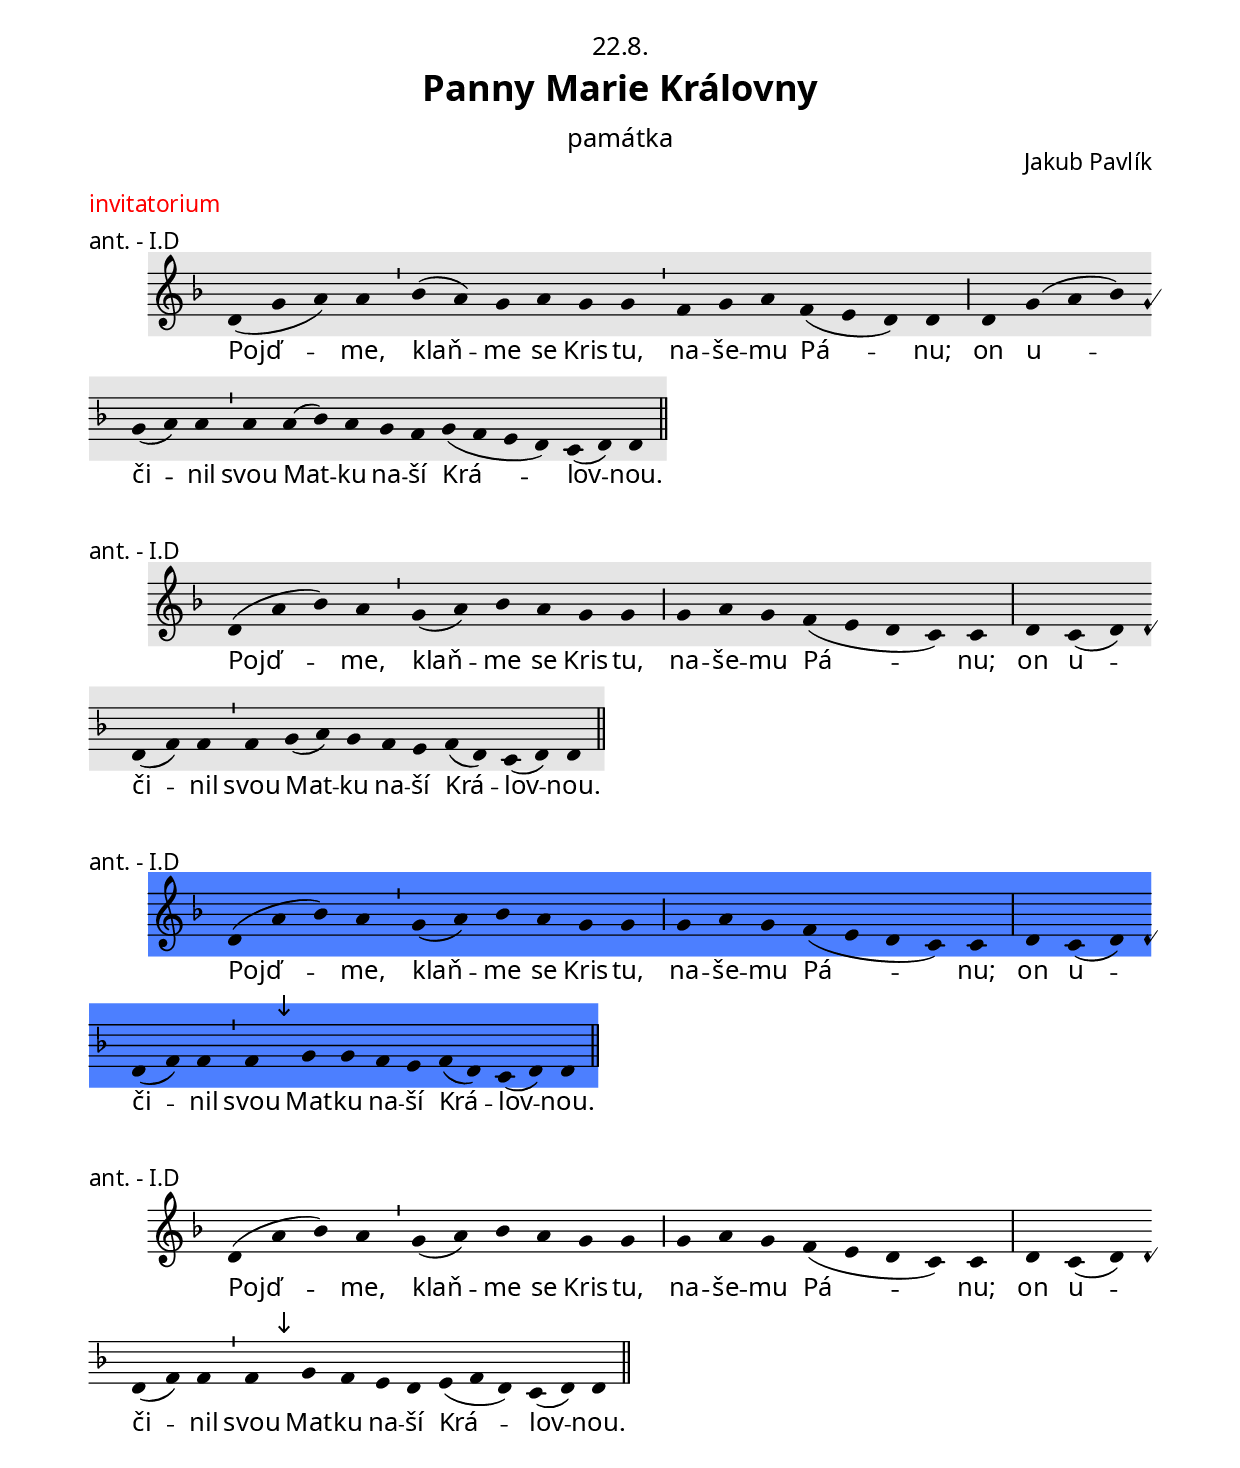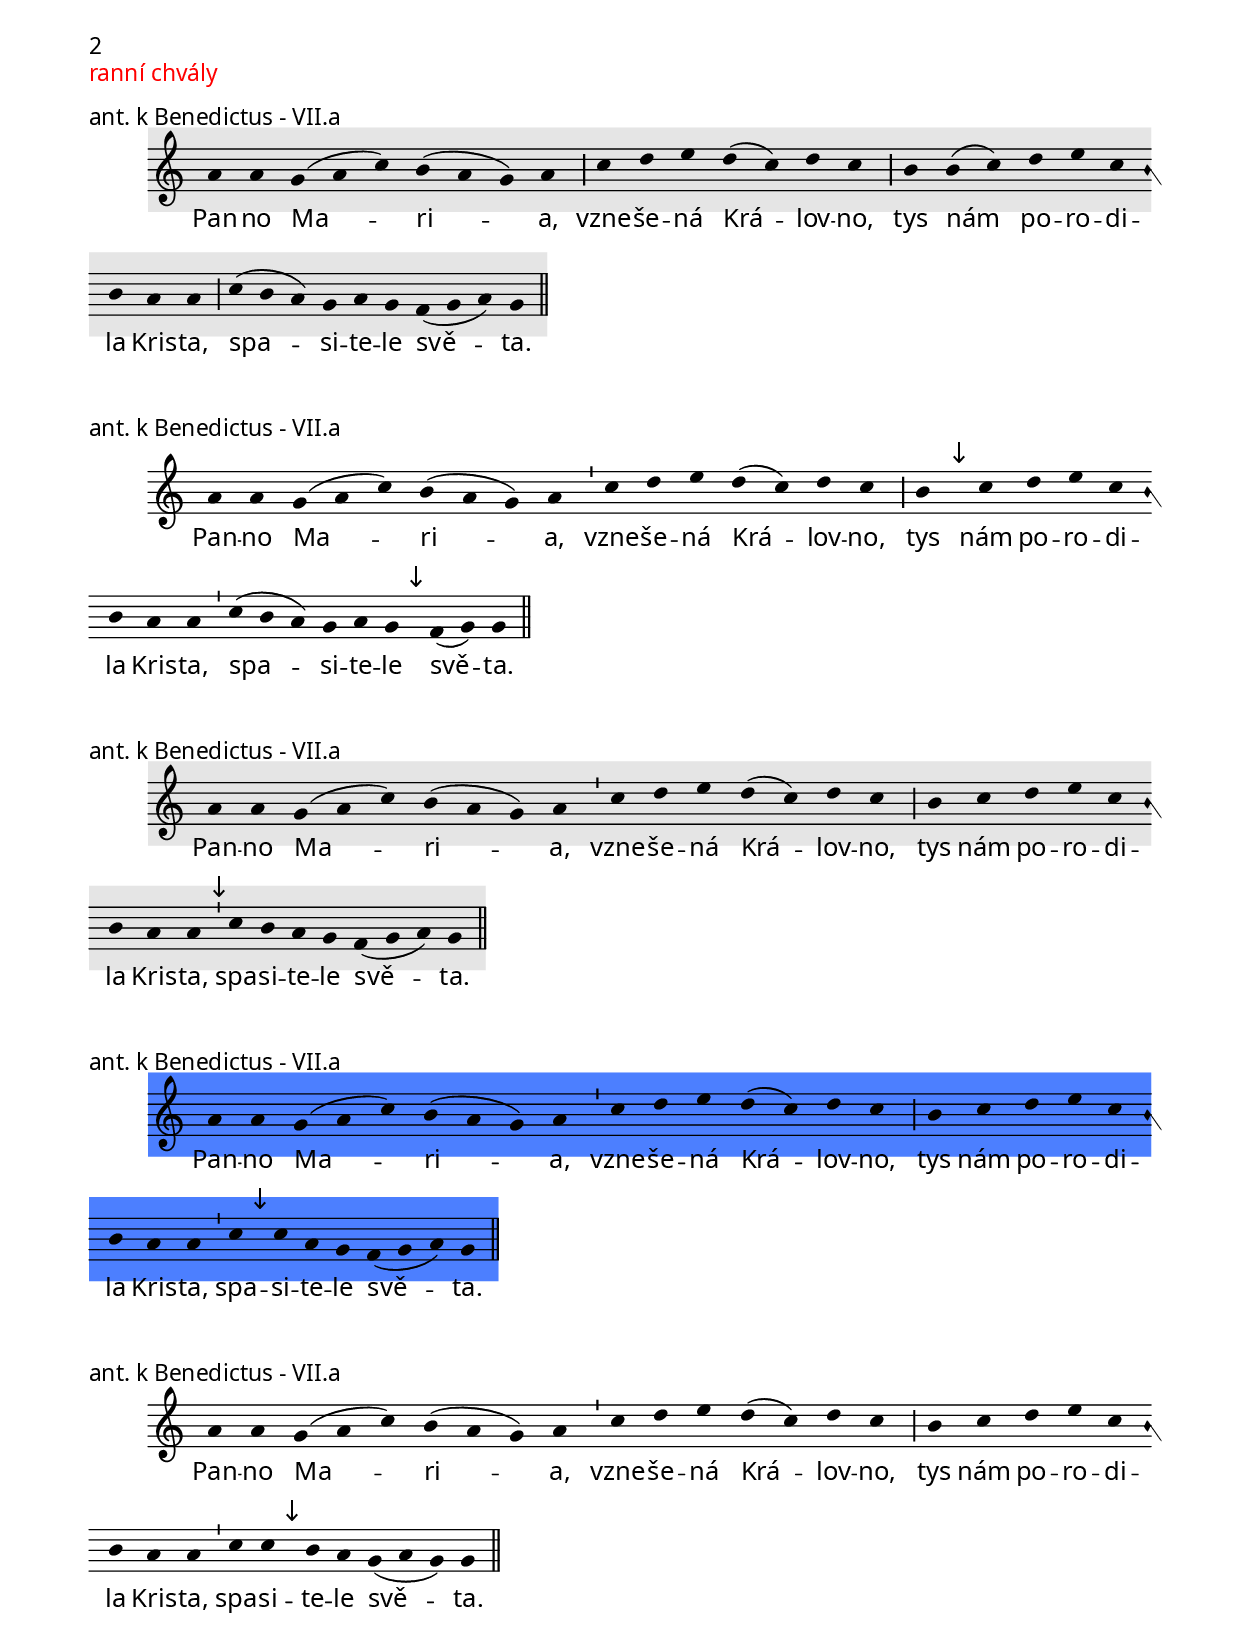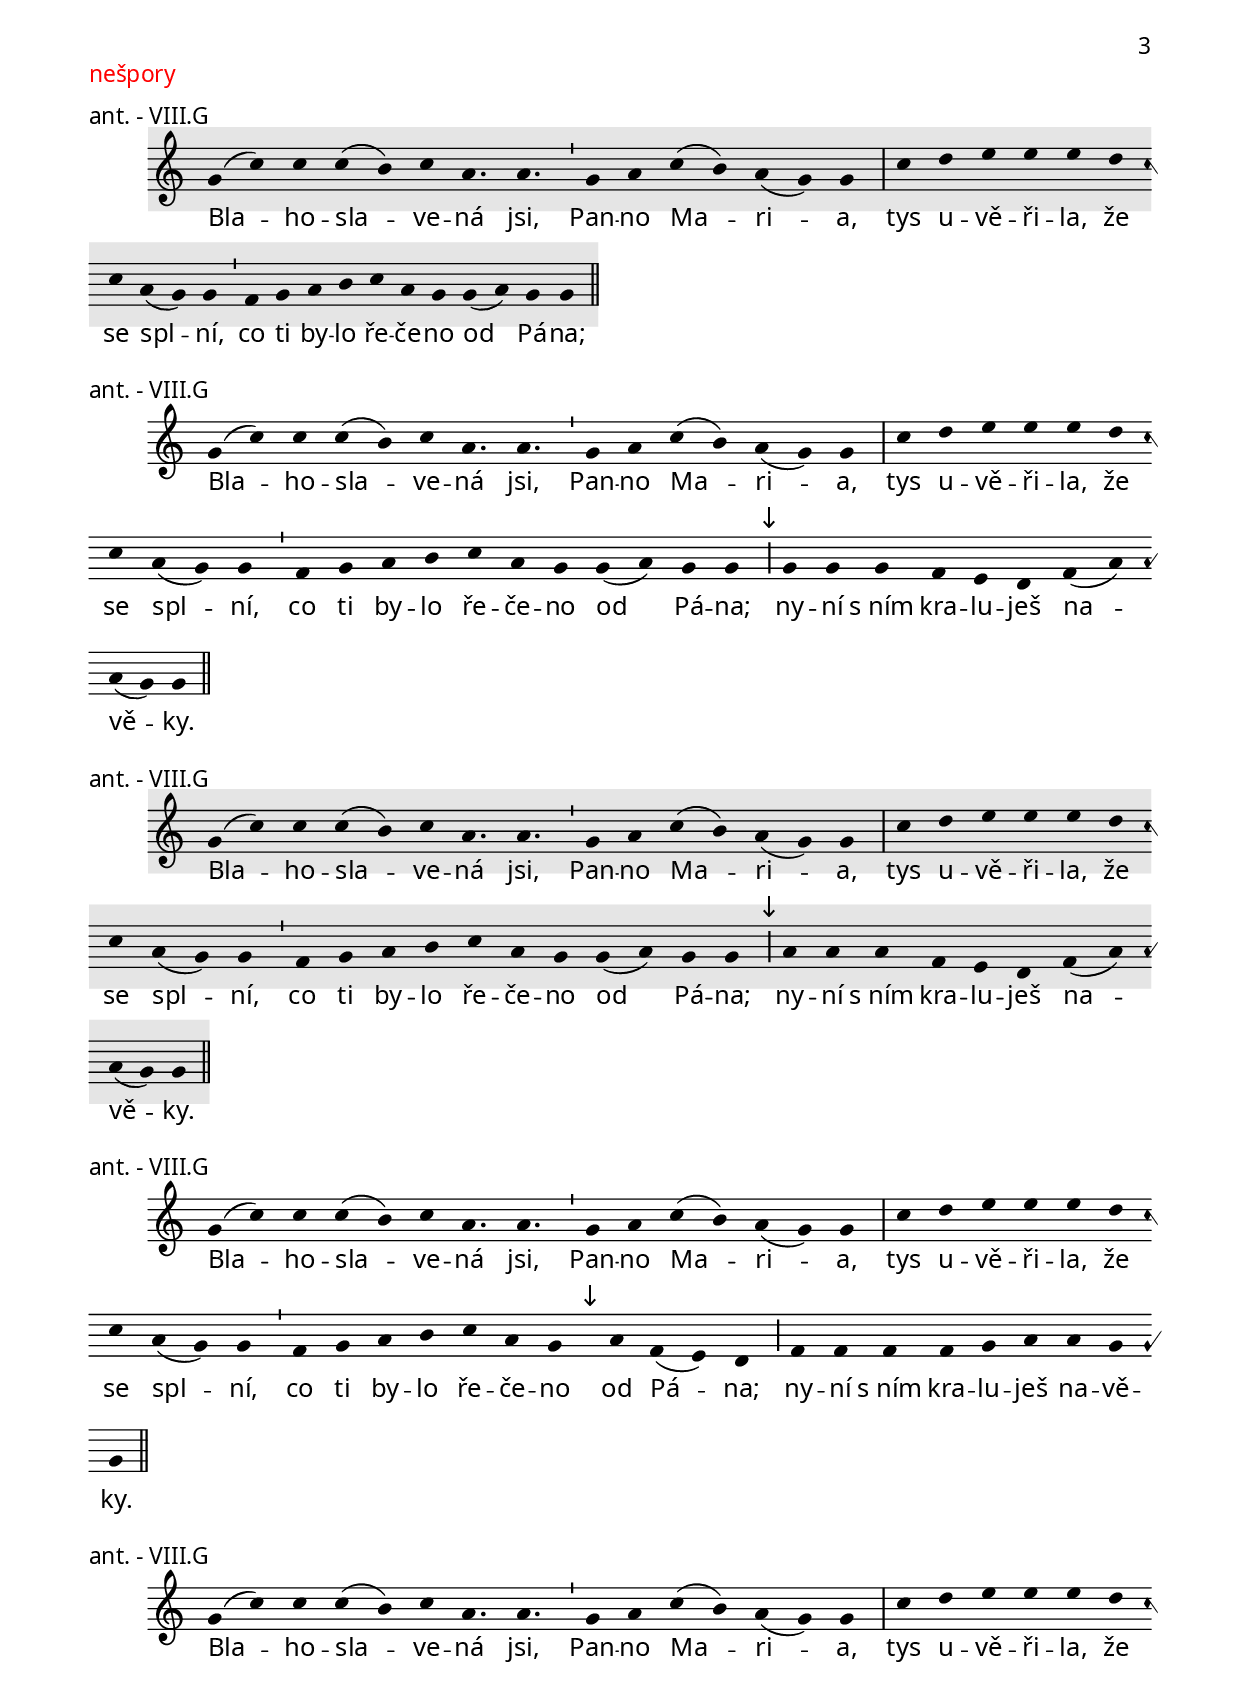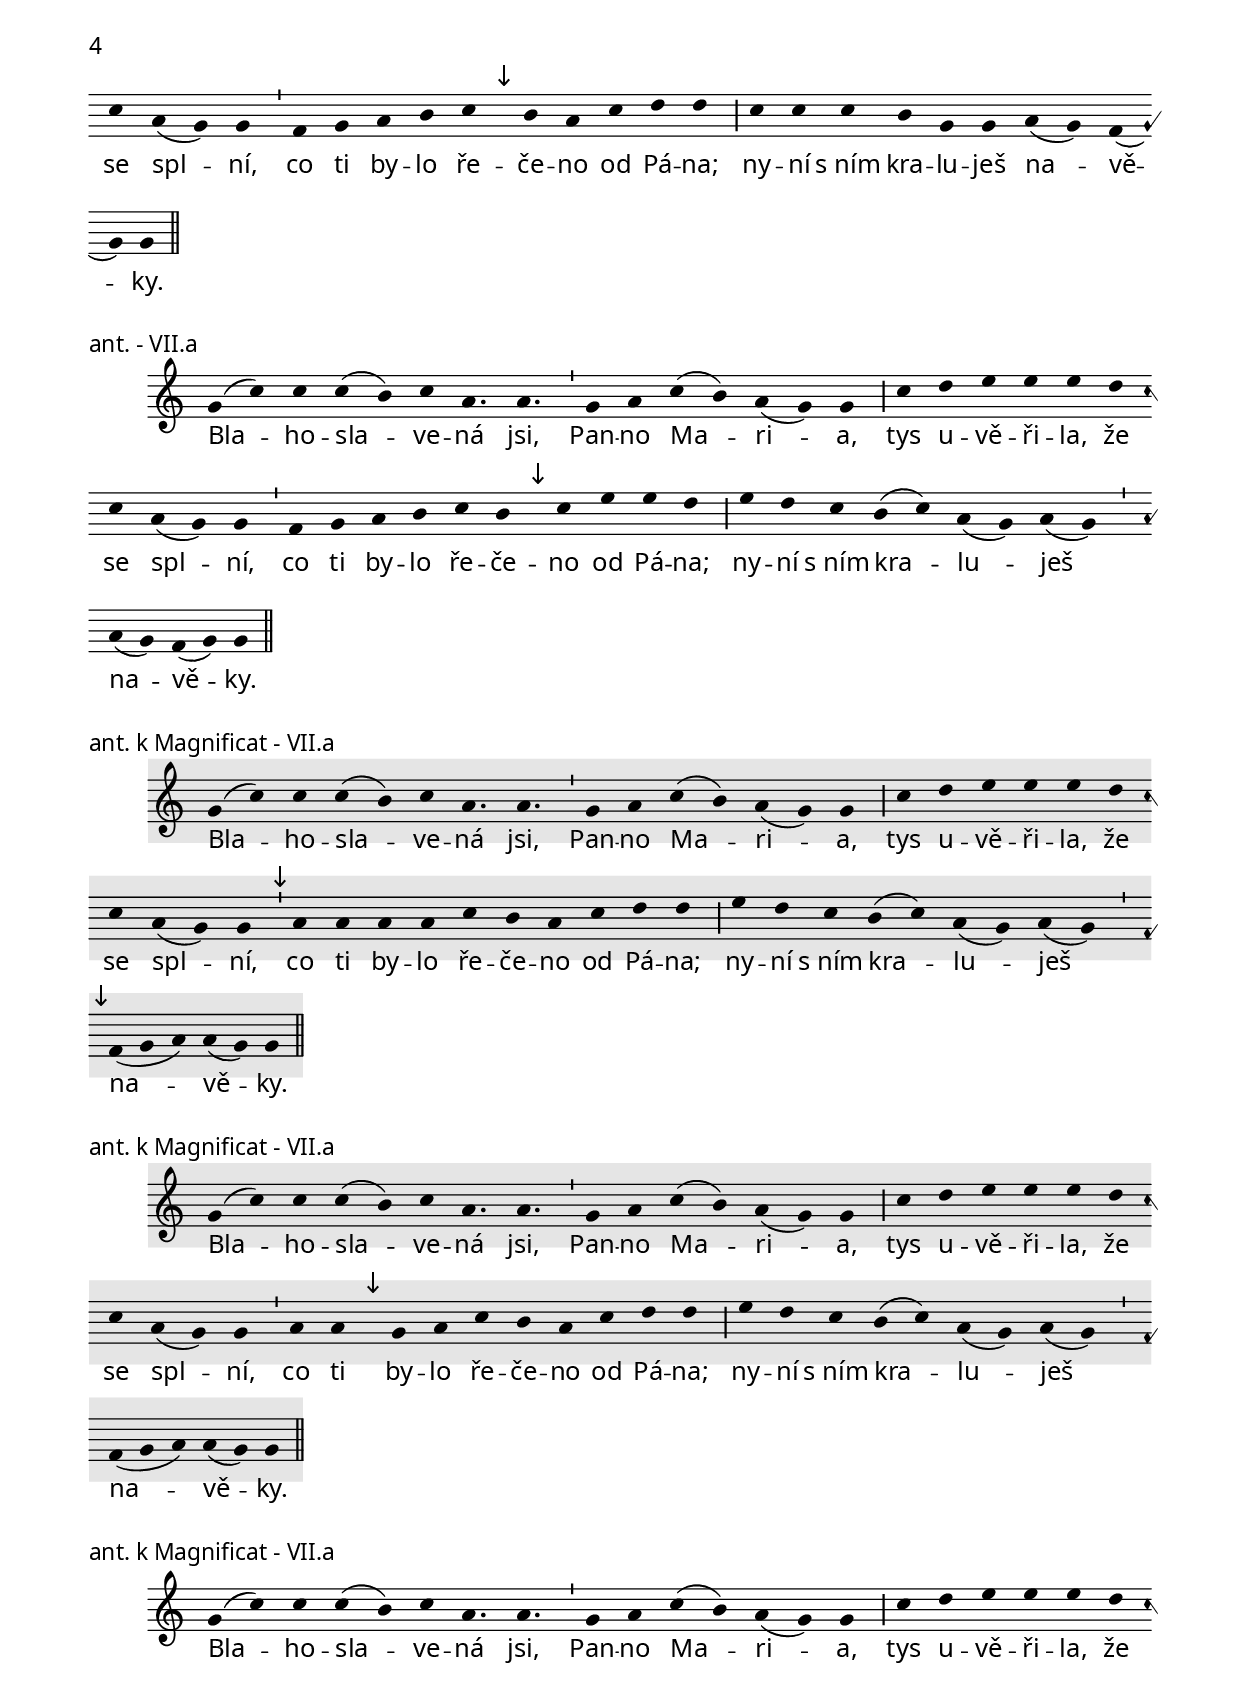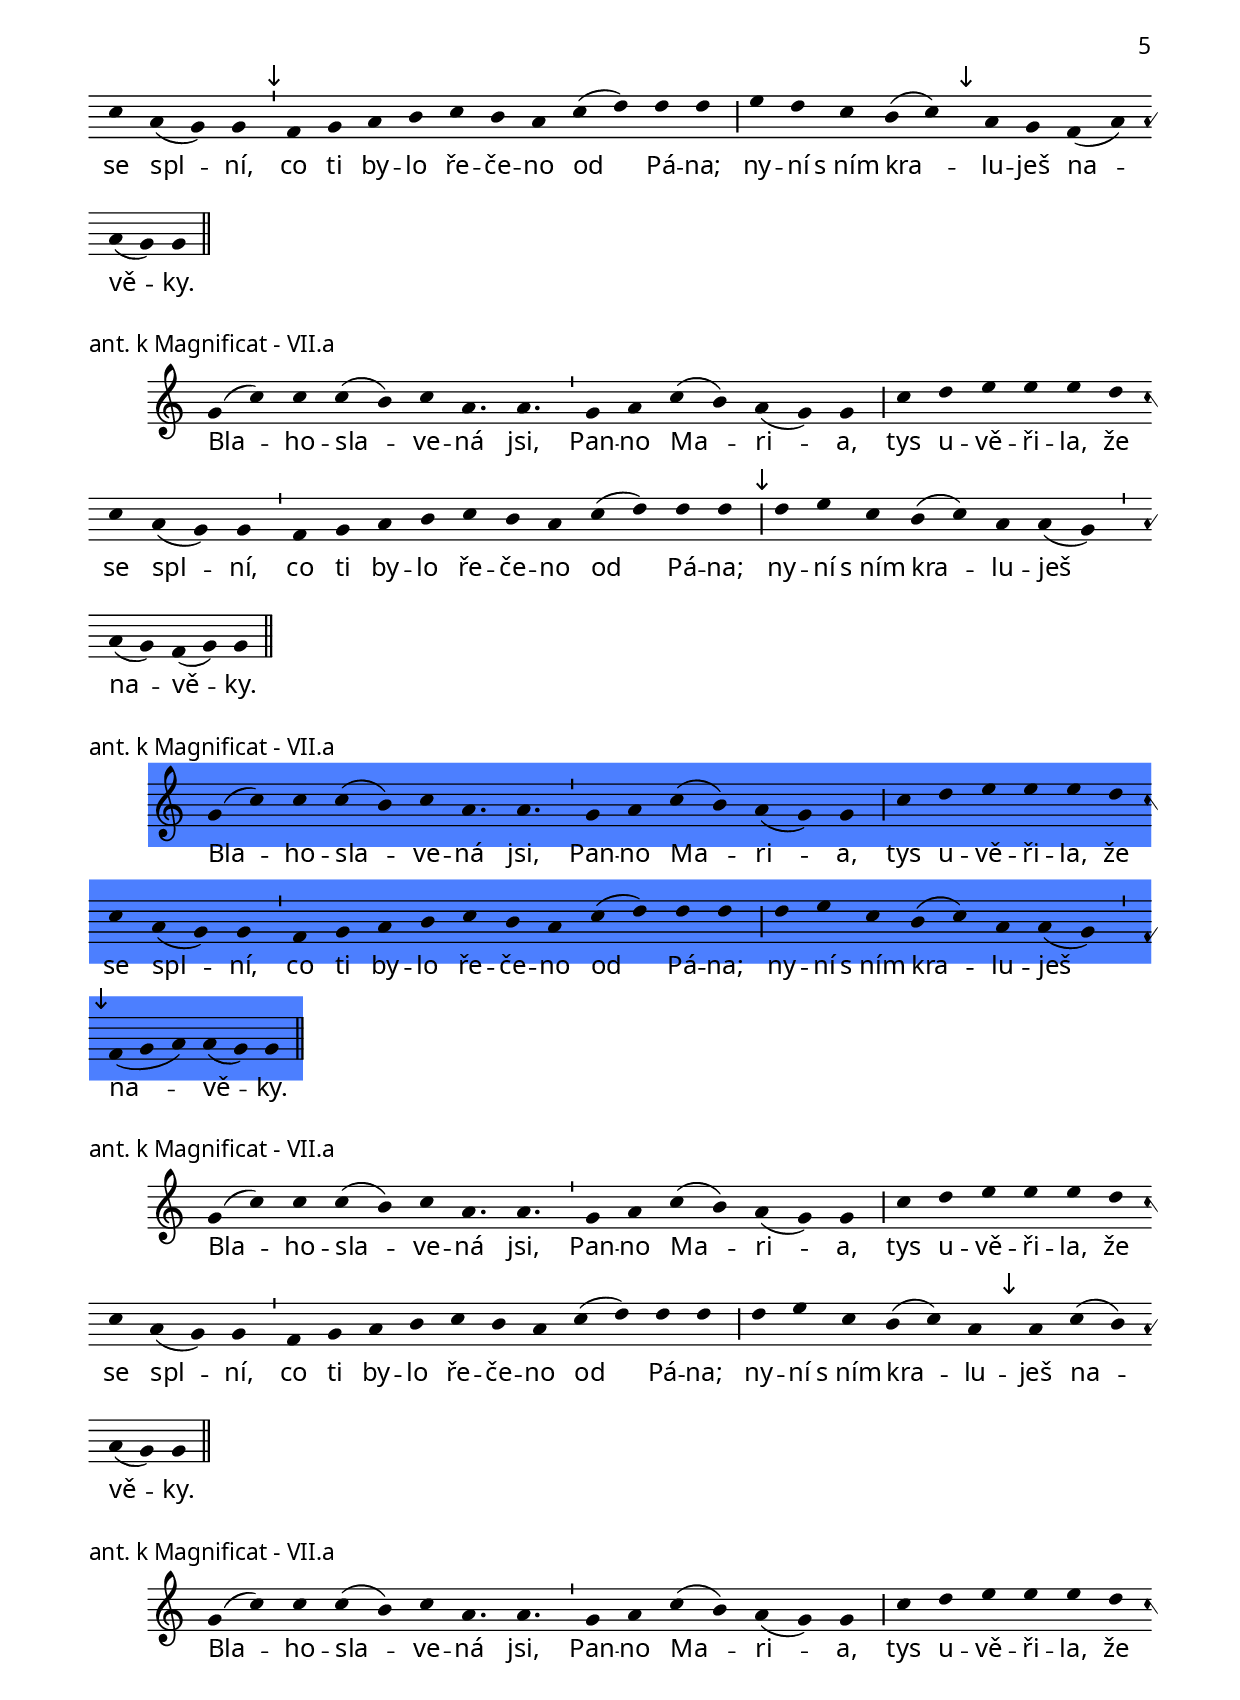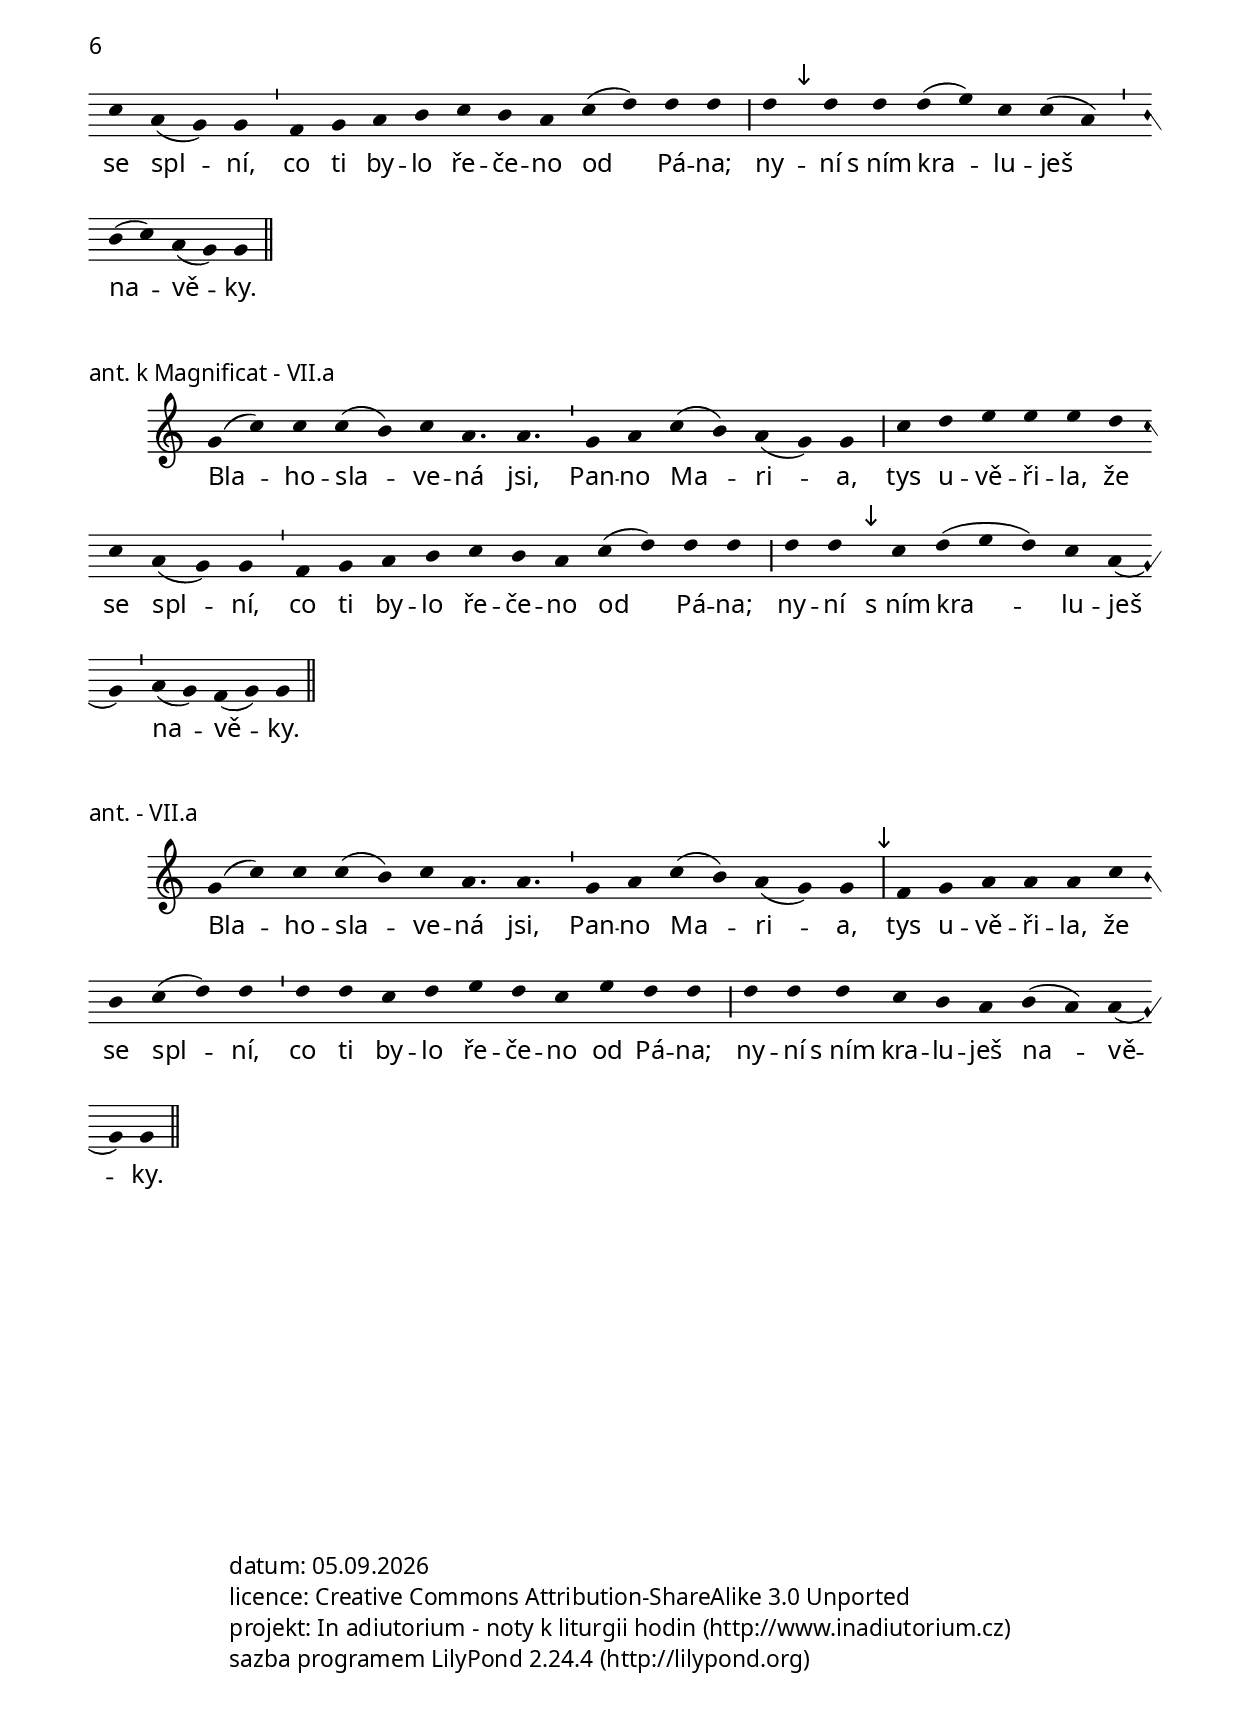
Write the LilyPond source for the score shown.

\version "2.15.40"

\include "../spolecne.ly"
\include "../dilyresponsorii.ly"

\header {
  title = \markup\titleSvatek
            "Panny Marie Královny"
            památka
            22.8.
  composer = "Jakub Pavlík"
}

\markup {\nadpisHodinka {"invitatorium"}}

\score {
  \relative c' {
    \zvyraznovacSedy
    \choralniRezim
    \key f \major
    d4( g a) a \barMin bes( a) g a g g \barMin f g a f( e d) d \barMaior
    d g( a bes) g( a) a \barMin a a( bes) a g f g( f e d) c( d) d \barFinalis
  }
  \addlyrics {
    Pojď -- me, klaň -- me se Kris -- tu,
    na -- še -- mu Pá -- nu;
    on u -- či -- nil svou Mat -- ku na -- ší Krá -- lov -- nou.
  }
  \header {
    quid = "ant."
    modus = "I"
    differentia = "D"
    psalmus = ""
    id = "invit"
    piece = \markup {\sestavTitulekBezZalmu}
  }
}

\score {
  \relative c' {
    \zvyraznovacSedy
    \choralniRezim
    \key f \major
    d4( a' bes) a \barMin g( a) bes a g g \barMaior
    g a g f( e d c) c \barMax
    d c( d) d( f) f \barMin
    f g( a) g f e f( d) c( d) d \barFinalis
  }
  \addlyrics {
    Pojď -- me, klaň -- me se Kris -- tu,
    na -- še -- mu Pá -- nu;
    on u -- či -- nil
    svou Mat -- ku na -- ší Krá -- lov -- nou.
  }
  \header {
    quid = "ant."
    modus = "I"
    differentia = "D"
    psalmus = ""
    id = "invit"
    piece = \markup {\sestavTitulekBezZalmu}
  }
}

\score {
  \relative c' {
    \zvyraznovacModry
    \choralniRezim
    \key f \major
    d4( a' bes) a \barMin g( a) bes a g g \barMaior
    g a g f( e d c) c \barMax
    d c( d) d( f) f \barMin
    f \mark\sipka g g f e f( d) c( d) d \barFinalis
  }
  \addlyrics {
    Pojď -- me, klaň -- me se Kris -- tu,
    na -- še -- mu Pá -- nu;
    on u -- či -- nil
    svou Mat -- ku na -- ší Krá -- lov -- nou.
  }
  \header {
    quid = "ant."
    modus = "I"
    differentia = "D"
    psalmus = ""
    id = "invit"
    piece = \markup {\sestavTitulekBezZalmu}
  }
}

\score {
  \relative c' {
    \choralniRezim
    \key f \major
    d4( a' bes) a \barMin g( a) bes a g g \barMaior
    g a g f( e d c) c \barMax
    d c( d) d( f) f \barMin
    f \mark\sipka g f e d e( f d) c( d) d \barFinalis
  }
  \addlyrics {
    Pojď -- me, klaň -- me se Kris -- tu,
    na -- še -- mu Pá -- nu;
    on u -- či -- nil
    svou Mat -- ku na -- ší Krá -- lov -- nou.
  }
  \header {
    quid = "ant."
    modus = "I"
    differentia = "D"
    psalmus = ""
    id = "invit"
    piece = \markup {\sestavTitulekBezZalmu}
  }
}

\pageBreak

\markup {\nadpisHodinka {"ranní chvály"}}

\score {
  \relative c'' {
    \zvyraznovacSedy
    \choralniRezim
    a4 a g( a c) b( a g) a \barMaior
    c d e d( c) d c \barMaior
    b b( c) d e c b a a \barMaior
    c( b a) g a g f( g a) g \barFinalis
  }
  \addlyrics {
    Pan -- no Ma -- ri -- a,
    vzne -- še -- ná Krá -- lov -- no,
    tys nám po -- ro -- di -- la Kris -- ta,
    spa -- si -- te -- le svě -- ta.
  }
  \header {
    quid = "ant. k Benedictus"
    modus = "VII"
    differentia = "a"
    psalmus = ""
    id = "aben"
    piece = \markup {\sestavTitulekBezZalmu}
  }
}

\score {
  \relative c'' {
    \choralniRezim
    a4 a g( a c) b( a g) a \barMin
    c d e d( c) d c \barMaior
    b \mark\sipka c d e c b a a \barMin
    c( b a) g a g \mark\sipka f( g) g \barFinalis
  }
  \addlyrics {
    Pan -- no Ma -- ri -- a,
    vzne -- še -- ná Krá -- lov -- no,
    tys nám po -- ro -- di -- la Kris -- ta,
    spa -- si -- te -- le svě -- ta.
  }
  \header {
    quid = "ant. k Benedictus"
    modus = "VII"
    differentia = "a"
    psalmus = ""
    id = "aben"
    piece = \markup {\sestavTitulekBezZalmu}
  }
}

\score {
  \relative c'' {
    \zvyraznovacSedy
    \choralniRezim
    a4 a g( a c) b( a g) a \barMin
    c d e d( c) d c \barMaior
    b c d e c b a a \barMin
    \mark\sipka c b a g f( g a) g \barFinalis
  }
  \addlyrics {
    Pan -- no Ma -- ri -- a,
    vzne -- še -- ná Krá -- lov -- no,
    tys nám po -- ro -- di -- la Kris -- ta,
    spa -- si -- te -- le svě -- ta.
  }
  \header {
    quid = "ant. k Benedictus"
    modus = "VII"
    differentia = "a"
    psalmus = ""
    id = "aben"
    piece = \markup {\sestavTitulekBezZalmu}
  }
}

\score {
  \relative c'' {
    \zvyraznovacModry
    \choralniRezim
    a4 a g( a c) b( a g) a \barMin
    c d e d( c) d c \barMaior
    b c d e c b a a \barMin
    c \mark\sipka c a g f( g a) g \barFinalis
  }
  \addlyrics {
    Pan -- no Ma -- ri -- a,
    vzne -- še -- ná Krá -- lov -- no,
    tys nám po -- ro -- di -- la Kris -- ta,
    spa -- si -- te -- le svě -- ta.
  }
  \header {
    quid = "ant. k Benedictus"
    modus = "VII"
    differentia = "a"
    psalmus = ""
    id = "aben"
    piece = \markup {\sestavTitulekBezZalmu}
  }
}

\score {
  \relative c'' {
    \choralniRezim
    a4 a g( a c) b( a g) a \barMin
    c d e d( c) d c \barMaior
    b c d e c b a a \barMin
    c c \mark\sipka b a g( a g) g \barFinalis
  }
  \addlyrics {
    Pan -- no Ma -- ri -- a,
    vzne -- še -- ná Krá -- lov -- no,
    tys nám po -- ro -- di -- la Kris -- ta,
    spa -- si -- te -- le svě -- ta.
  }
  \header {
    quid = "ant. k Benedictus"
    modus = "VII"
    differentia = "a"
    psalmus = ""
    id = "aben"
    piece = \markup {\sestavTitulekBezZalmu}
  }
}

\pageBreak

\markup {\nadpisHodinka {"nešpory"}}

\score {
  \relative c'' {
    \zvyraznovacSedy
    \choralniRezim
    g4( c) c c( b) c a4. a \barMin g4 a c( b) a( g) g \barMax
    c d e e e d c a( g) g \barMin f g a b c a g g( a) g g \barFinalis

  }
  \addlyrics {
    Bla -- ho -- sla -- ve -- ná jsi, Pan -- no Ma -- ri -- a,
    tys u -- vě -- ři -- la, že se spl -- ní,
    co ti by -- lo ře -- če -- no od Pá -- na;
    ny -- ní s_ním kra -- lu -- ješ na -- vě -- ky.
  }
  \header {
    quid = "ant."
    modus = "VIII"
    differentia = "G"
    psalmus = ""
    placet = "chybí závěr!"
    id = "amag"
    fons = "commune o PM, 2. nešp., k Magnificat; doplněn závěr"
    piece = \markup {\sestavTitulekBezZalmu}
  }
}

\score {
  \relative c'' {
    \choralniRezim
    g4( c) c c( b) c a4. a \barMin
    g4 a c( b) a( g) g \barMax
    c d e e e d c a( g) g \barMin
    f g a b c a g g( a) g g \barMaior
    \mark\sipka g g g f e d f( a) a( g) g \barFinalis
  }
  \addlyrics {
    Bla -- ho -- sla -- ve -- ná jsi,
    Pan -- no Ma -- ri -- a,
    tys u -- vě -- ři -- la, že se spl -- ní,
    co ti by -- lo ře -- če -- no od Pá -- na;
    ny -- ní s_ním kra -- lu -- ješ na -- vě -- ky.
  }
  \header {
    quid = "ant."
    modus = "VIII"
    differentia = "G"
    psalmus = ""
    id = "amag"
    fial = "commune/commune_maria.ly#2ne-amag?+zaver"
    piece = \markup {\sestavTitulekBezZalmu}
  }
}

\score {
  \relative c'' {
    \zvyraznovacSedy
    \choralniRezim
    g4( c) c c( b) c a4. a \barMin
    g4 a c( b) a( g) g \barMax
    c d e e e d c a( g) g \barMin
    f g a b c a g g( a) g g \barMaior
    \mark\sipka a a a f e d f( a) a( g) g \barFinalis
  }
  \addlyrics {
    Bla -- ho -- sla -- ve -- ná jsi,
    Pan -- no Ma -- ri -- a,
    tys u -- vě -- ři -- la, že se spl -- ní,
    co ti by -- lo ře -- če -- no od Pá -- na;
    ny -- ní s_ním kra -- lu -- ješ na -- vě -- ky.
  }
  \header {
    quid = "ant."
    modus = "VIII"
    differentia = "G"
    psalmus = ""
    id = "amag"
    fial = "commune/commune_maria.ly#2ne-amag?+zaver"
    piece = \markup {\sestavTitulekBezZalmu}
  }
}

\score {
  \relative c'' {
    \choralniRezim
    g4( c) c c( b) c a4. a \barMin
    g4 a c( b) a( g) g \barMax
    c d e e e d c a( g) g \barMin
    f g a b c a g \mark\sipka a f( e) d \barMaior
    f f f f g a a g g \barFinalis
  }
  \addlyrics {
    Bla -- ho -- sla -- ve -- ná jsi,
    Pan -- no Ma -- ri -- a,
    tys u -- vě -- ři -- la, že se spl -- ní,
    co ti by -- lo ře -- če -- no od Pá -- na;
    ny -- ní s_ním kra -- lu -- ješ na -- vě -- ky.
  }
  \header {
    quid = "ant."
    modus = "VIII"
    differentia = "G"
    psalmus = ""
    id = "amag"
    fial = "commune/commune_maria.ly#2ne-amag?+zaver"
    piece = \markup {\sestavTitulekBezZalmu}
  }
}

\score {
  \relative c'' {
    \choralniRezim
    g4( c) c c( b) c a4. a \barMin
    g4 a c( b) a( g) g \barMax
    c d e e e d c a( g) g \barMin
    f g a b c \mark\sipka b a c d d \barMaior
    c c c b g g a( g) f( g) g \barFinalis
  }
  \addlyrics {
    Bla -- ho -- sla -- ve -- ná jsi,
    Pan -- no Ma -- ri -- a,
    tys u -- vě -- ři -- la, že se spl -- ní,
    co ti by -- lo ře -- če -- no od Pá -- na;
    ny -- ní s_ním kra -- lu -- ješ na -- vě -- ky.
  }
  \header {
    quid = "ant."
    modus = "VIII"
    differentia = "G"
    psalmus = ""
    id = "amag"
    fial = "commune/commune_maria.ly#2ne-amag?+zaver"
    piece = \markup {\sestavTitulekBezZalmu}
  }
}

\score {
  \relative c'' {
    \choralniRezim
    g4( c) c c( b) c a4. a \barMin
    g4 a c( b) a( g) g \barMaior
    c d e e e d c a( g) g \barMin
    f g a b c b \mark\sipka c e e d \barMaior
    e d c b( c) a( g) a( g) \barMin
    a( g) f( g) g \barFinalis
  }
  \addlyrics {
    Bla -- ho -- sla -- ve -- ná jsi,
    Pan -- no Ma -- ri -- a,
    tys u -- vě -- ři -- la, že se spl -- ní,
    co ti by -- lo ře -- če -- no od Pá -- na;
    ny -- ní s_ním kra -- lu -- ješ
    na -- vě -- ky.
  }
  \header {
    quid = "ant."
    modus = "VII"
    differentia = "a"
    psalmus = ""
    id = "amag"
    fial = "commune/commune_maria.ly#2ne-amag?zacatek"
    piece = \markup {\sestavTitulekBezZalmu}
  }
}

\score {
  \relative c'' {
    \zvyraznovacSedy
    \choralniRezim
    g4( c) c c( b) c a4. a \barMin
    g4 a c( b) a( g) g \barMaior
    c d e e e d c a( g) g \barMin
    \mark\sipka a a a a c b a c d d \barMaior
    e d c b( c) a( g) a( g) \barMin
    \mark\sipka f( g a) a( g) g \barFinalis
  }
  \addlyrics {
    Bla -- ho -- sla -- ve -- ná jsi,
    Pan -- no Ma -- ri -- a,
    tys u -- vě -- ři -- la, že se spl -- ní,
    co ti by -- lo ře -- če -- no od Pá -- na;
    ny -- ní s_ním kra -- lu -- ješ
    na -- vě -- ky.
  }
  \header {
    quid = "ant. k Magnificat"
    modus = "VII"
    differentia = "a"
    psalmus = ""
    id = "amag"
    fial = "commune/commune_maria.ly#2ne-amag?zacatek"
    piece = \markup {\sestavTitulekBezZalmu}
  }
}

\score {
  \relative c'' {
    \zvyraznovacSedy
    \choralniRezim
    g4( c) c c( b) c a4. a \barMin
    g4 a c( b) a( g) g \barMaior
    c d e e e d c a( g) g \barMin
    a a \mark\sipka g a c b a c d d \barMaior
    e d c b( c) a( g) a( g) \barMin
    f( g a) a( g) g \barFinalis
  }
  \addlyrics {
    Bla -- ho -- sla -- ve -- ná jsi,
    Pan -- no Ma -- ri -- a,
    tys u -- vě -- ři -- la, že se spl -- ní,
    co ti by -- lo ře -- če -- no od Pá -- na;
    ny -- ní s_ním kra -- lu -- ješ
    na -- vě -- ky.
  }
  \header {
    quid = "ant. k Magnificat"
    modus = "VII"
    differentia = "a"
    psalmus = ""
    placet = "2 úplně nedrží pohromadě"
    id = "amag"
    fial = "commune/commune_maria.ly#2ne-amag?zacatek=27"
    piece = \markup {\sestavTitulekBezZalmu}
  }
}

\score {
  \relative c'' {
    \choralniRezim
    g4( c) c c( b) c a4. a \barMin
    g4 a c( b) a( g) g \barMaior
    c d e e e d c a( g) g \barMin
    \mark\sipka f g a b c b a c( d) d d \barMaior
    e d c b( c) \mark\sipka a g
    f( a) a( g) g \barFinalis
  }
  \addlyrics {
    Bla -- ho -- sla -- ve -- ná jsi,
    Pan -- no Ma -- ri -- a,
    tys u -- vě -- ři -- la, že se spl -- ní,
    co ti by -- lo ře -- če -- no od Pá -- na;
    ny -- ní s_ním kra -- lu -- ješ
    na -- vě -- ky.
  }
  \header {
    quid = "ant. k Magnificat"
    modus = "VII"
    differentia = "a"
    psalmus = ""
    id = "amag"
    fial = "commune/commune_maria.ly#2ne-amag?zacatek"
    piece = \markup {\sestavTitulekBezZalmu}
  }
}

\score {
  \relative c'' {
    \choralniRezim
    g4( c) c c( b) c a4. a \barMin
    g4 a c( b) a( g) g \barMaior
    c d e e e d c a( g) g \barMin
    f g a b c b a c( d) d d \barMaior
    \mark\sipka d e c b( c) a a( g) \barMin
    a( g) f( g) g \barFinalis
  }
  \addlyrics {
    Bla -- ho -- sla -- ve -- ná jsi,
    Pan -- no Ma -- ri -- a,
    tys u -- vě -- ři -- la, že se spl -- ní,
    co ti by -- lo ře -- če -- no od Pá -- na;
    ny -- ní s_ním kra -- lu -- ješ
    na -- vě -- ky.
  }
  \header {
    quid = "ant. k Magnificat"
    modus = "VII"
    differentia = "a"
    psalmus = ""
    id = "amag"
    fial = "commune/commune_maria.ly#2ne-amag?zacatek"
    piece = \markup {\sestavTitulekBezZalmu}
  }
}

\score {
  \relative c'' {
    \zvyraznovacModry
    \choralniRezim
    g4( c) c c( b) c a4. a \barMin
    g4 a c( b) a( g) g \barMaior
    c d e e e d c a( g) g \barMin
    f g a b c b a c( d) d d \barMaior
    d e c b( c) a a( g) \barMin
    \mark\sipka f( g a) a( g) g \barFinalis
  }
  \addlyrics {
    Bla -- ho -- sla -- ve -- ná jsi,
    Pan -- no Ma -- ri -- a,
    tys u -- vě -- ři -- la, že se spl -- ní,
    co ti by -- lo ře -- če -- no od Pá -- na;
    ny -- ní s_ním kra -- lu -- ješ
    na -- vě -- ky.
  }
  \header {
    quid = "ant. k Magnificat"
    modus = "VII"
    differentia = "a"
    psalmus = ""
    id = "amag"
    fial = "commune/commune_maria.ly#2ne-amag?zacatek=33"
    piece = \markup {\sestavTitulekBezZalmu}
  }
}

\score {
  \relative c'' {
    \choralniRezim
    g4( c) c c( b) c a4. a \barMin
    g4 a c( b) a( g) g \barMaior
    c d e e e d c a( g) g \barMin
    f g a b c b a c( d) d d \barMaior
    d e c b( c) a \mark\sipka a
    c( b) a( g) g \barFinalis
  }
  \addlyrics {
    Bla -- ho -- sla -- ve -- ná jsi,
    Pan -- no Ma -- ri -- a,
    tys u -- vě -- ři -- la, že se spl -- ní,
    co ti by -- lo ře -- če -- no od Pá -- na;
    ny -- ní s_ním kra -- lu -- ješ
    na -- vě -- ky.
  }
  \header {
    quid = "ant. k Magnificat"
    modus = "VII"
    differentia = "a"
    psalmus = ""
    id = "amag"
    fial = "commune/commune_maria.ly#2ne-amag?zacatek"
    piece = \markup {\sestavTitulekBezZalmu}
  }
}

\score {
  \relative c'' {
    \choralniRezim
    g4( c) c c( b) c a4. a \barMin
    g4 a c( b) a( g) g \barMaior
    c d e e e d c a( g) g \barMin
    f g a b c b a c( d) d d \barMaior
    d \mark\sipka d d d( e) c c( a) \barMin
    b( c) a( g) g \barFinalis
  }
  \addlyrics {
    Bla -- ho -- sla -- ve -- ná jsi,
    Pan -- no Ma -- ri -- a,
    tys u -- vě -- ři -- la, že se spl -- ní,
    co ti by -- lo ře -- če -- no od Pá -- na;
    ny -- ní s_ním kra -- lu -- ješ
    na -- vě -- ky.
  }
  \header {
    quid = "ant. k Magnificat"
    modus = "VII"
    differentia = "a"
    psalmus = ""
    id = "amag"
    fial = "commune/commune_maria.ly#2ne-amag?zacatek"
    piece = \markup {\sestavTitulekBezZalmu}
  }
}

\score {
  \relative c'' {
    \choralniRezim
    g4( c) c c( b) c a4. a \barMin
    g4 a c( b) a( g) g \barMaior
    c d e e e d c a( g) g \barMin
    f g a b c b a c( d) d d \barMaior
    d d \mark\sipka c d( e d) c a( g) \barMin
    a( g) f( g) g \barFinalis
  }
  \addlyrics {
    Bla -- ho -- sla -- ve -- ná jsi,
    Pan -- no Ma -- ri -- a,
    tys u -- vě -- ři -- la, že se spl -- ní,
    co ti by -- lo ře -- če -- no od Pá -- na;
    ny -- ní s_ním kra -- lu -- ješ
    na -- vě -- ky.
  }
  \header {
    quid = "ant. k Magnificat"
    modus = "VII"
    differentia = "a"
    psalmus = ""
    id = "amag"
    fial = "commune/commune_maria.ly#2ne-amag?zacatek"
    piece = \markup {\sestavTitulekBezZalmu}
  }
}

\score {
  \relative c'' {
    \choralniRezim
    g4( c) c c( b) c a4. a \barMin
    g4 a c( b) a( g) g \barMax
    \mark\sipka f g a a a c b c( d) d \barMin
    d d c d e d c e d d \barMaior
    d d d c b a b( a) a( g) g \barFinalis
  }
  \addlyrics {
    Bla -- ho -- sla -- ve -- ná jsi,
    Pan -- no Ma -- ri -- a,
    tys u -- vě -- ři -- la, že se spl -- ní,
    co ti by -- lo ře -- če -- no od Pá -- na;
    ny -- ní s_ním kra -- lu -- ješ na -- vě -- ky.
  }
  \header {
    quid = "ant."
    modus = "VII"
    differentia = "a"
    psalmus = ""
    id = "amag"
    fial = "commune/commune_maria.ly#2ne-amag?+zaver"
    piece = \markup {\sestavTitulekBezZalmu}
  }
}